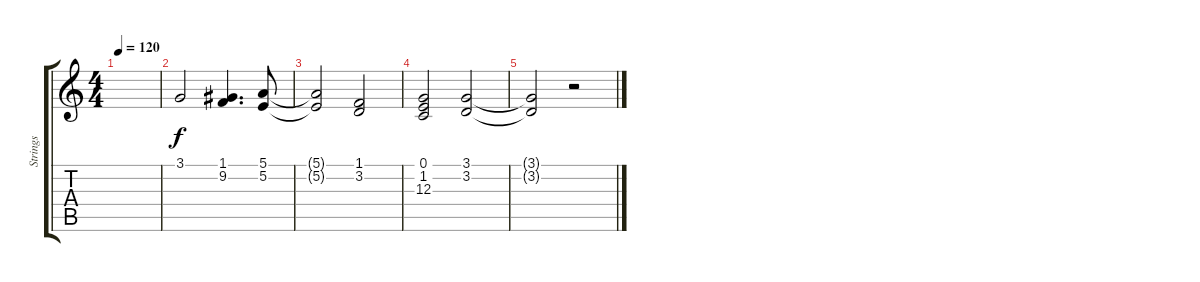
\track ("Strings" "Strings") {instrument stringensemble1}
\staff {score tabs}
\tuning (E4 B3 G3 D3 A2 E2) {hide}
\ts (4 4)
\tempo 120
\clef g2
\ks c
|
3.1.2{balance 3} (1.1 9.2).4{d} (5.1 5.2).8 |
(5.1{t} 5.2{t}).2 (1.1 3.2).2 |
(0.1 1.2 12.3).2 (3.1 3.2).2 |
(3.1{t} 3.2{t}).2 r.2
